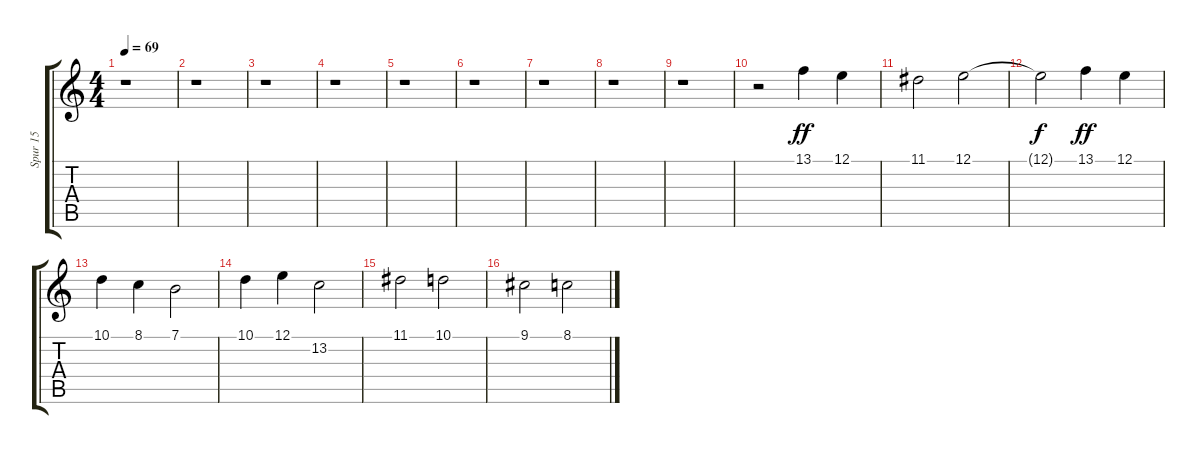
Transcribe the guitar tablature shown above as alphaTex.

\track ("Spur 15" "Spur 15") {instrument englishhorn}
\staff {score tabs}
\tuning (E4 B3 G3 D3 A2 E2) {hide}
\ts (4 4)
\tempo 69
\clef g2
\ks c
r.1{dy ff} |
r.1 |
r.1 |
r.1 |
r.1 |
r.1 |
r.1 |
r.1 |
r.1 |
r.2 13.1.4 12.1.4 |
11.1.2 12.1.2 |
12.1{t}.2{dy f} 13.1.4{dy ff} 12.1.4 |
10.1.4 8.1.4 7.1.2 |
10.1.4 12.1.4 13.2.2 |
11.1.2 10.1.2 |
9.1.2 8.1.2
